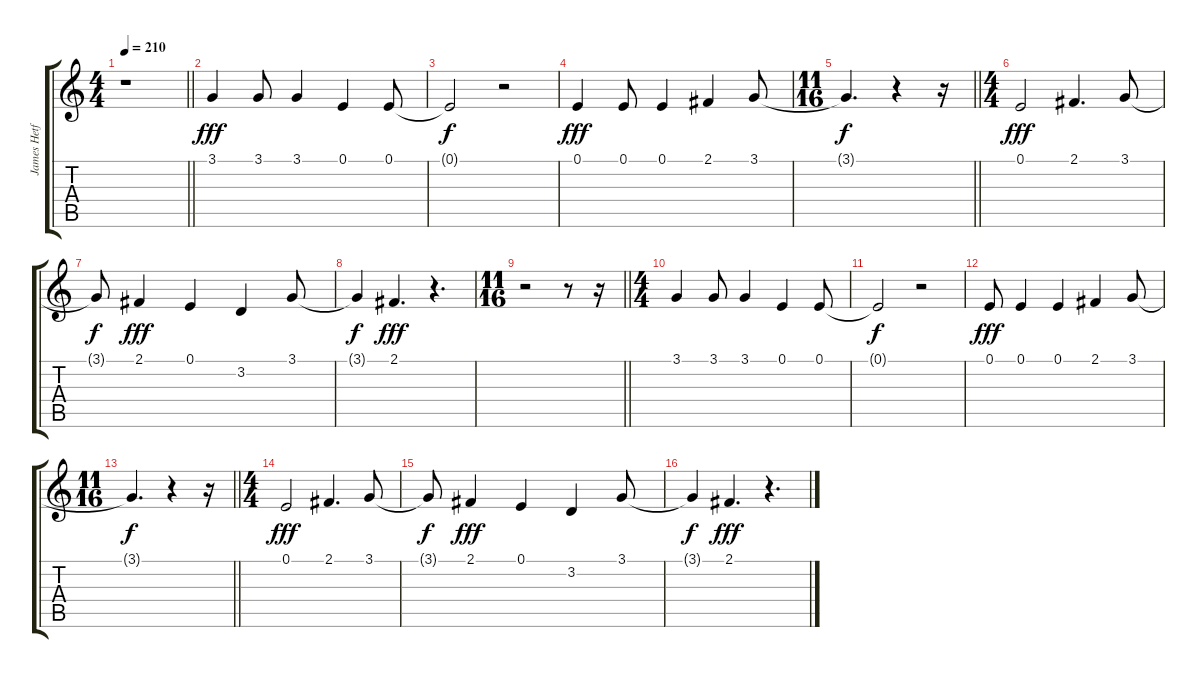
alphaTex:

\track ("James Hetfield Voice" "James Hetf") {instrument lead6voice}
\staff {score tabs}
\tuning (E4 B3 G3 D3 A2 E2) {hide}
\ts (4 4)
\tempo 210
\clef g2
\barLineRight lightlight
\ks c
r.1{dy fff} |
3.1.4 3.1.8 3.1.4 0.1.4 0.1.8 |
0.1{t}.2{dy f} r.2 |
0.1.4{dy fff} 0.1.8 0.1.4 2.1.4 3.1.8 |
\ts (11 16)
\barLineRight lightlight
3.1{t}.4{d dy f} r.4 r.16 |
\ts (4 4)
0.1.2{dy fff} 2.1.4{d} 3.1.8 |
3.1{t}.8{dy f} 2.1.4{dy fff} 0.1.4 3.2.4 3.1.8 |
3.1{t}.4{dy f} 2.1.4{d dy fff} r.4{d} |
\ts (11 16)
\barLineRight lightlight
r.2 r.8 r.16 |
\ts (4 4)
3.1.4 3.1.8 3.1.4 0.1.4 0.1.8 |
0.1{t}.2{dy f} r.2 |
0.1.8{dy fff} 0.1.4 0.1.4 2.1.4 3.1.8 |
\ts (11 16)
\barLineRight lightlight
3.1{t}.4{d dy f} r.4 r.16 |
\ts (4 4)
0.1.2{dy fff} 2.1.4{d} 3.1.8 |
3.1{t}.8{dy f} 2.1.4{dy fff} 0.1.4 3.2.4 3.1.8 |
3.1{t}.4{dy f} 2.1.4{d dy fff} r.4{d}
